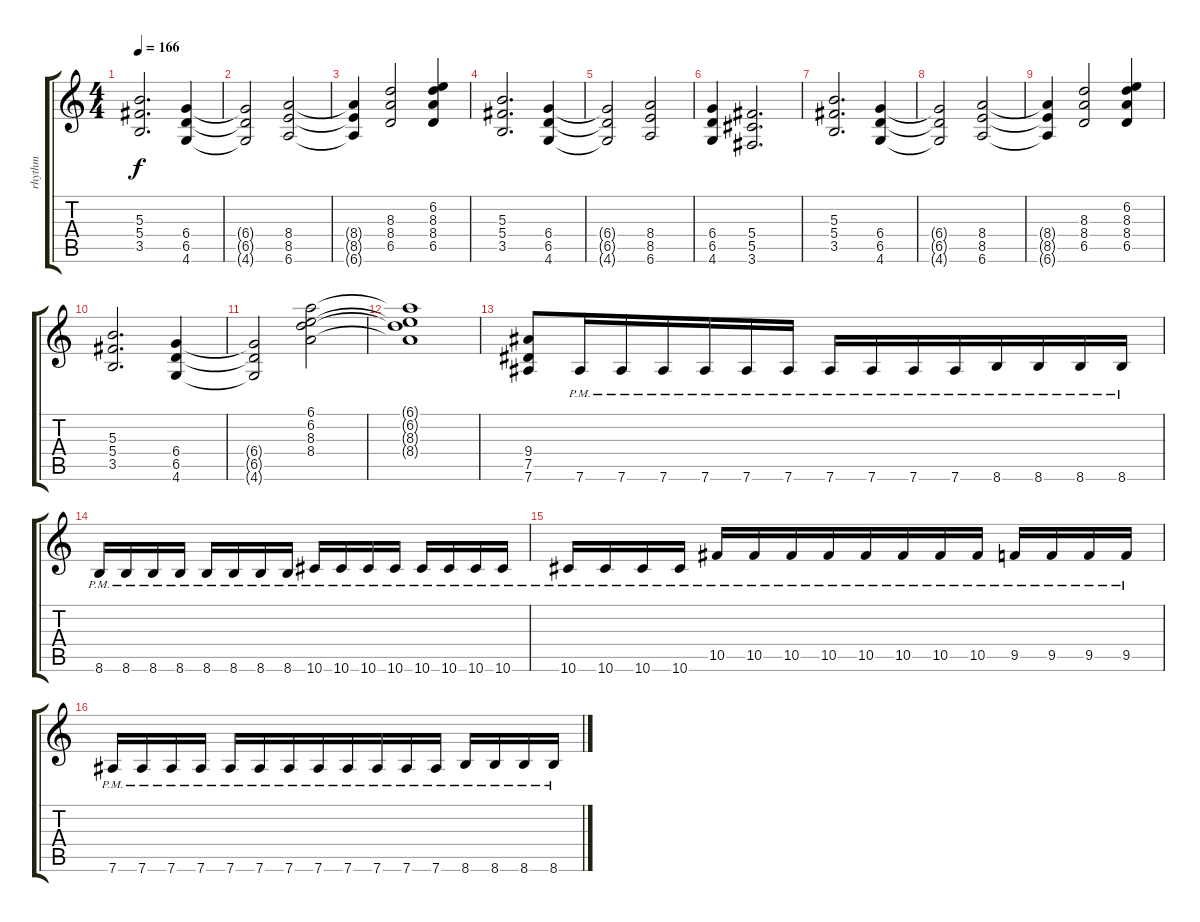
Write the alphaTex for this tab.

\track ("rhythm" "rhythm") {instrument distortionguitar}
\staff {score tabs}
\tuning (Eb4 Bb3 Gb3 Db3 Ab2 Eb2) {hide}
\ts (4 4)
\tempo 166
\clef g2
\ks c
(5.3 5.4 3.5).2{d dy f} (6.4 6.5 4.6).4 |
(6.4{t} 6.5{t} 4.6{t}).2 (8.4 8.5 6.6).2 |
(8.4{t} 8.5{t} 6.6{t}).4 (8.3 8.4 6.5).2{beam merge} (6.2 8.3 8.4 6.5).4 |
(5.3 5.4 3.5).2{d} (6.4 6.5 4.6).4 |
(6.4{t} 6.5{t} 4.6{t}).2 (8.4 8.5 6.6).2 |
(6.4 6.5 4.6).4 (5.4 5.5 3.6).2{d} |
(5.3 5.4 3.5).2{d} (6.4 6.5 4.6).4 |
(6.4{t} 6.5{t} 4.6{t}).2 (8.4 8.5 6.6).2 |
(8.4{t} 8.5{t} 6.6{t}).4 (8.3 8.4 6.5).2{beam merge} (6.2 8.3 8.4 6.5).4 |
(5.3 5.4 3.5).2{d} (6.4 6.5 4.6).4 |
(6.4{t} 6.5{t} 4.6{t}).2 (6.1 6.2 8.3 8.4).2 |
(6.1{t} 6.2{t} 8.3{t} 8.4{t}).1 |
(9.4 7.5 7.6).8{beam merge} 7.6{pm}.16 7.6{pm}.16{beam merge} 7.6{pm}.16 7.6{pm}.16 7.6{pm}.16{beam merge} 7.6{pm}.16 7.6{pm}.16 7.6{pm}.16{beam merge} 7.6{pm}.16 7.6{pm}.16{beam merge} 8.6{pm}.16 8.6{pm}.16 8.6{pm}.16{beam merge} 8.6{pm}.16 |
8.6{pm}.16{beam merge} 8.6{pm}.16{beam merge} 8.6{pm}.16 8.6{pm}.16 8.6{pm}.16 8.6{pm}.16 8.6{pm}.16 8.6{pm}.16 10.6{pm}.16 10.6{pm}.16{beam merge} 10.6{pm}.16 10.6{pm}.16 10.6{pm}.16{beam merge} 10.6{pm}.16{beam merge} 10.6{pm}.16{beam merge} 10.6{pm}.16 |
10.6{pm}.16 10.6{pm}.16 10.6{pm}.16 10.6{pm}.16 10.5{pm}.16 10.5{pm}.16{beam merge} 10.5{pm}.16 10.5{pm}.16{beam merge} 10.5{pm}.16 10.5{pm}.16 10.5{pm}.16 10.5{pm}.16 9.5{pm}.16{beam merge} 9.5{pm}.16 9.5{pm}.16{beam merge} 9.5{pm}.16 |
7.6{pm}.16 7.6{pm}.16 7.6{pm}.16{beam merge} 7.6{pm}.16 7.6{pm}.16{beam merge} 7.6{pm}.16{beam merge} 7.6{pm}.16{beam merge} 7.6{pm}.16{beam merge} 7.6{pm}.16{beam merge} 7.6{pm}.16{beam merge} 7.6{pm}.16{beam merge} 7.6{pm}.16 8.6{pm}.16 8.6{pm}.16{beam merge} 8.6{pm}.16 8.6{pm}.16
